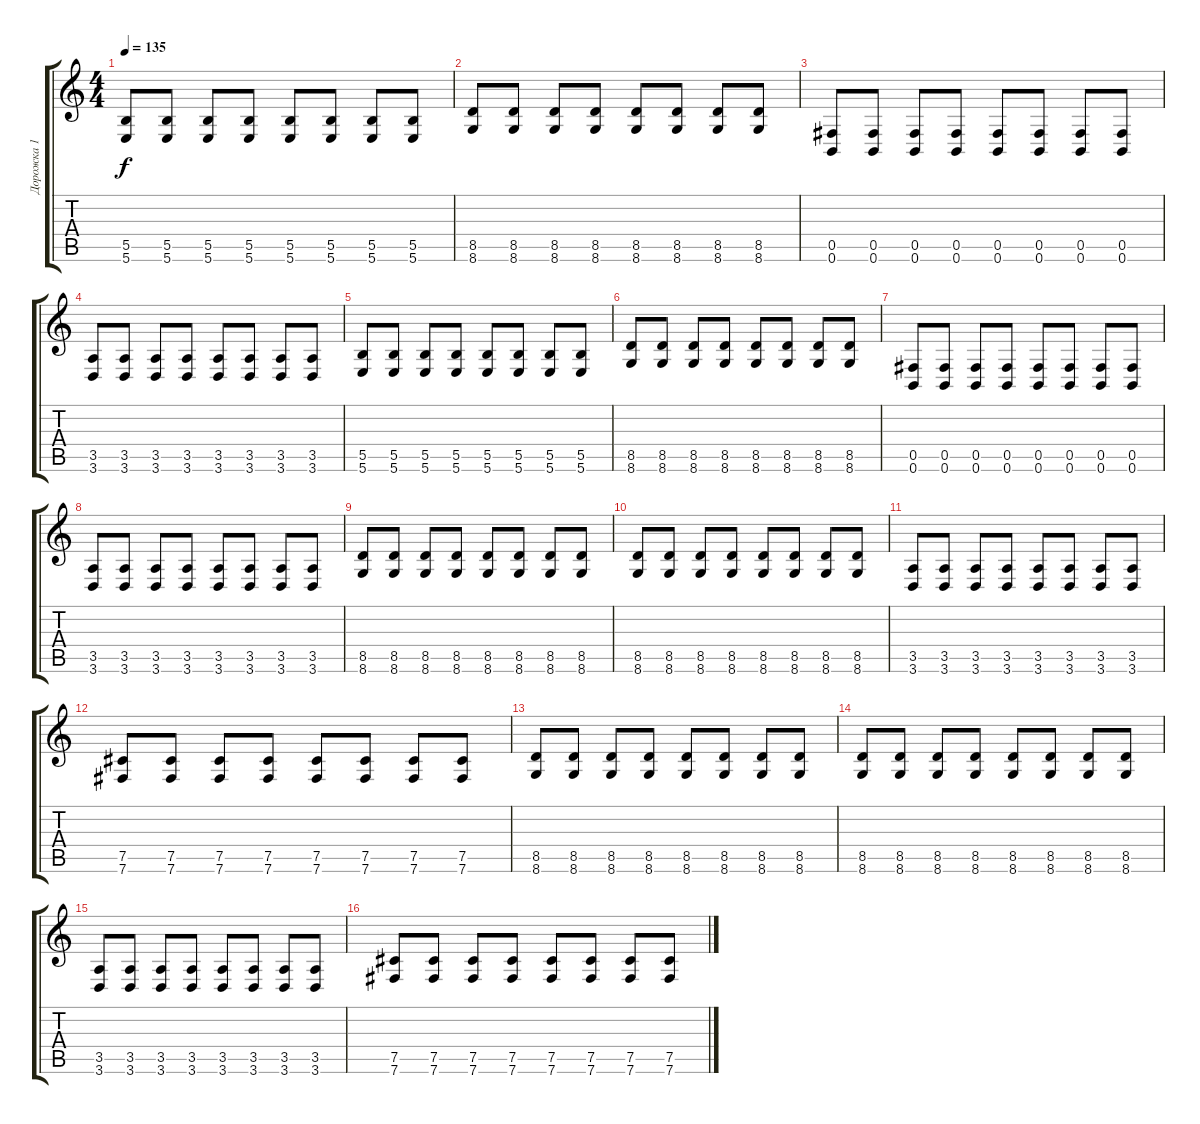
\track ("Дорожка 1" "Дорожка 1") {instrument distortionguitar}
\staff {score tabs}
\tuning (Db4 Ab3 E3 B2 Gb2 B1) {hide}
\ts (4 4)
\tempo 135
\clef g2
\ks c
(5.5 5.6).8{dy f} (5.5 5.6).8 (5.5 5.6).8 (5.5 5.6).8 (5.5 5.6).8 (5.5 5.6).8 (5.5 5.6).8 (5.5 5.6).8 |
(8.5 8.6).8 (8.5 8.6).8 (8.5 8.6).8 (8.5 8.6).8 (8.5 8.6).8 (8.5 8.6).8 (8.5 8.6).8 (8.5 8.6).8 |
(0.5 0.6).8 (0.5 0.6).8 (0.5 0.6).8 (0.5 0.6).8 (0.5 0.6).8 (0.5 0.6).8 (0.5 0.6).8 (0.5 0.6).8 |
(3.5 3.6).8 (3.5 3.6).8 (3.5 3.6).8 (3.5 3.6).8 (3.5 3.6).8 (3.5 3.6).8 (3.5 3.6).8 (3.5 3.6).8 |
(5.5 5.6).8 (5.5 5.6).8 (5.5 5.6).8 (5.5 5.6).8 (5.5 5.6).8 (5.5 5.6).8 (5.5 5.6).8 (5.5 5.6).8 |
(8.5 8.6).8 (8.5 8.6).8 (8.5 8.6).8 (8.5 8.6).8 (8.5 8.6).8 (8.5 8.6).8 (8.5 8.6).8 (8.5 8.6).8 |
(0.5 0.6).8 (0.5 0.6).8 (0.5 0.6).8 (0.5 0.6).8 (0.5 0.6).8 (0.5 0.6).8 (0.5 0.6).8 (0.5 0.6).8 |
(3.5 3.6).8 (3.5 3.6).8 (3.5 3.6).8 (3.5 3.6).8 (3.5 3.6).8 (3.5 3.6).8 (3.5 3.6).8 (3.5 3.6).8 |
(8.5 8.6).8 (8.5 8.6).8 (8.5 8.6).8 (8.5 8.6).8 (8.5 8.6).8 (8.5 8.6).8 (8.5 8.6).8 (8.5 8.6).8 |
(8.5 8.6).8 (8.5 8.6).8 (8.5 8.6).8 (8.5 8.6).8 (8.5 8.6).8 (8.5 8.6).8 (8.5 8.6).8 (8.5 8.6).8 |
(3.5 3.6).8 (3.5 3.6).8 (3.5 3.6).8 (3.5 3.6).8 (3.5 3.6).8 (3.5 3.6).8 (3.5 3.6).8 (3.5 3.6).8 |
(7.5 7.6).8 (7.5 7.6).8 (7.5 7.6).8 (7.5 7.6).8 (7.5 7.6).8 (7.5 7.6).8 (7.5 7.6).8 (7.5 7.6).8 |
(8.5 8.6).8 (8.5 8.6).8 (8.5 8.6).8 (8.5 8.6).8 (8.5 8.6).8 (8.5 8.6).8 (8.5 8.6).8 (8.5 8.6).8 |
(8.5 8.6).8 (8.5 8.6).8 (8.5 8.6).8 (8.5 8.6).8 (8.5 8.6).8 (8.5 8.6).8 (8.5 8.6).8 (8.5 8.6).8 |
(3.5 3.6).8 (3.5 3.6).8 (3.5 3.6).8 (3.5 3.6).8 (3.5 3.6).8 (3.5 3.6).8 (3.5 3.6).8 (3.5 3.6).8 |
(7.5 7.6).8 (7.5 7.6).8 (7.5 7.6).8 (7.5 7.6).8 (7.5 7.6).8 (7.5 7.6).8 (7.5 7.6).8 (7.5 7.6).8
